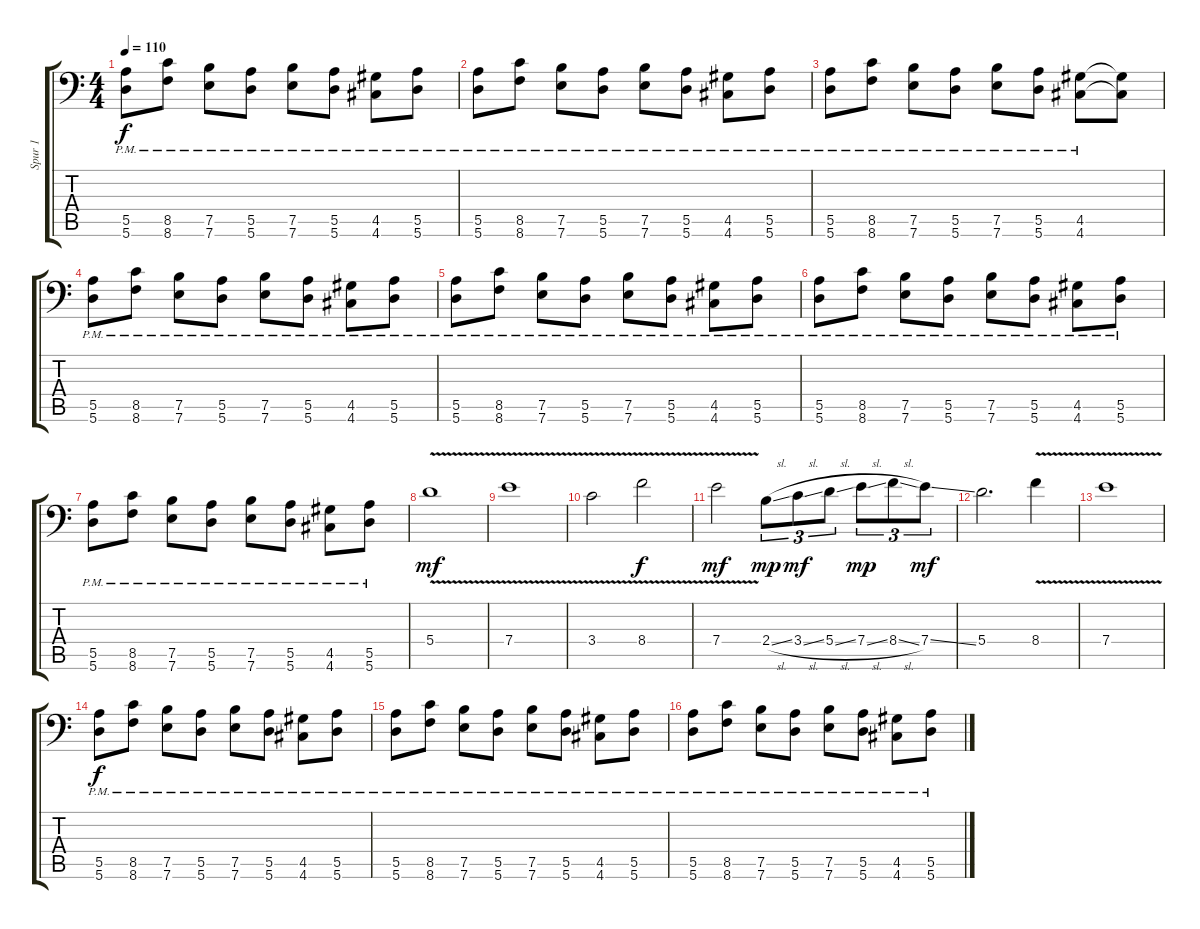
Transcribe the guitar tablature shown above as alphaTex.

\track ("Spur 1" "Spur 1") {instrument distortionguitar}
\staff {score tabs}
\tuning (B3 Gb3 D3 A2 E2 A1) {hide}
\ts (4 4)
\tempo 110
\clef f4
\ks c
(5.5{pm} 5.6{pm}).8{dy f} (8.5{pm} 8.6{pm}).8 (7.5{pm} 7.6{pm}).8 (5.5{pm} 5.6{pm}).8 (7.5{pm} 7.6{pm}).8 (5.5{pm} 5.6{pm}).8 (4.5{pm} 4.6{pm}).8 (5.5{pm} 5.6{pm}).8 |
(5.5{pm} 5.6{pm}).8 (8.5{pm} 8.6{pm}).8 (7.5{pm} 7.6{pm}).8 (5.5{pm} 5.6{pm}).8 (7.5{pm} 7.6{pm}).8 (5.5{pm} 5.6{pm}).8 (4.5{pm} 4.6{pm}).8 (5.5{pm} 5.6{pm}).8 |
(5.5{pm} 5.6{pm}).8 (8.5{pm} 8.6{pm}).8 (7.5{pm} 7.6{pm}).8 (5.5{pm} 5.6{pm}).8 (7.5{pm} 7.6{pm}).8 (5.5{pm} 5.6{pm}).8 (4.5{pm} 4.6{pm}).8 (4.5{t} 4.6{t}).8 |
(5.5{pm} 5.6{pm}).8 (8.5{pm} 8.6{pm}).8 (7.5{pm} 7.6{pm}).8 (5.5{pm} 5.6{pm}).8 (7.5{pm} 7.6{pm}).8 (5.5{pm} 5.6{pm}).8 (4.5{pm} 4.6{pm}).8 (5.5{pm} 5.6{pm}).8 |
(5.5{pm} 5.6{pm}).8 (8.5{pm} 8.6{pm}).8 (7.5{pm} 7.6{pm}).8 (5.5{pm} 5.6{pm}).8 (7.5{pm} 7.6{pm}).8 (5.5{pm} 5.6{pm}).8 (4.5{pm} 4.6{pm}).8 (5.5{pm} 5.6{pm}).8 |
(5.5{pm} 5.6{pm}).8 (8.5{pm} 8.6{pm}).8 (7.5{pm} 7.6{pm}).8 (5.5{pm} 5.6{pm}).8 (7.5{pm} 7.6{pm}).8 (5.5{pm} 5.6{pm}).8 (4.5{pm} 4.6{pm}).8 (5.5{pm} 5.6{pm}).8 |
(5.5{pm} 5.6{pm}).8 (8.5{pm} 8.6{pm}).8 (7.5{pm} 7.6{pm}).8 (5.5{pm} 5.6{pm}).8 (7.5{pm} 7.6{pm}).8 (5.5{pm} 5.6{pm}).8 (4.5{pm} 4.6{pm}).8 (5.5{pm} 5.6{pm}).8 |
5.4{v}.1{dy mf} |
7.4{v}.1 |
3.4{v}.2 8.4{v}.2{dy f} |
7.4{v}.2{dy mf} 2.4{sl}.8{tu (3 2) dy mp} 3.4{sl}.8{tu (3 2) dy mf} 5.4{sl}.8{tu (3 2)} 7.4{sl}.8{tu (3 2) dy mp} 8.4{sl}.8{tu (3 2)} 7.4{ss}.8{tu (3 2) dy mf} |
5.4.2{d} 8.4{v}.4 |
7.4{v}.1 |
(5.5{pm} 5.6{pm}).8{dy f} (8.5{pm} 8.6{pm}).8 (7.5{pm} 7.6{pm}).8 (5.5{pm} 5.6{pm}).8 (7.5{pm} 7.6{pm}).8 (5.5{pm} 5.6{pm}).8 (4.5{pm} 4.6{pm}).8 (5.5{pm} 5.6{pm}).8 |
(5.5{pm} 5.6{pm}).8 (8.5{pm} 8.6{pm}).8 (7.5{pm} 7.6{pm}).8 (5.5{pm} 5.6{pm}).8 (7.5{pm} 7.6{pm}).8 (5.5{pm} 5.6{pm}).8 (4.5{pm} 4.6{pm}).8 (5.5{pm} 5.6{pm}).8 |
(5.5{pm} 5.6{pm}).8 (8.5{pm} 8.6{pm}).8 (7.5{pm} 7.6{pm}).8 (5.5{pm} 5.6{pm}).8 (7.5{pm} 7.6{pm}).8 (5.5{pm} 5.6{pm}).8 (4.5{pm} 4.6{pm}).8 (5.5{pm} 5.6{pm}).8
